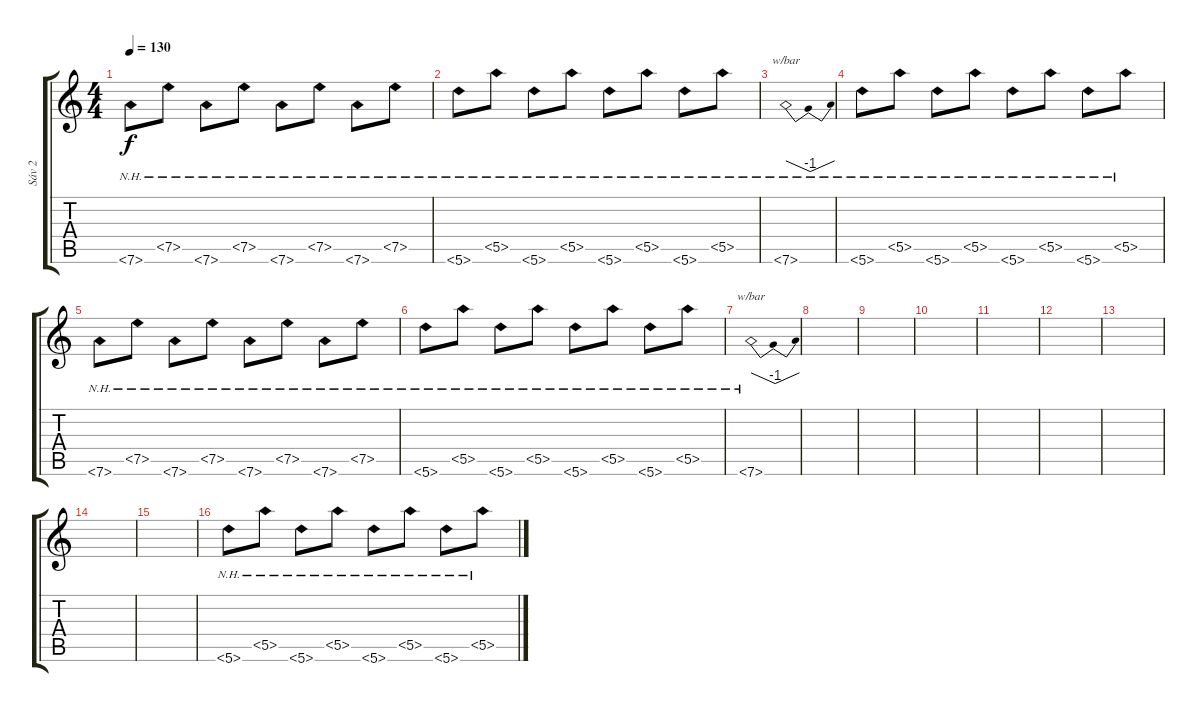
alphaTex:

\track ("Sáv 2" "Sáv 2") {instrument acousticguitarsteel}
\staff {score tabs}
\tuning (E4 B3 G3 D3 A2 D2) {hide}
\ts (4 4)
\tempo 130
\clef g2
\ks c
7.6{nh}.8{dy f} 7.5{nh}.8 7.6{nh}.8 7.5{nh}.8 7.6{nh}.8 7.5{nh}.8 7.6{nh}.8 7.5{nh}.8 |
5.6{nh}.8 5.5{nh}.8 5.6{nh}.8 5.5{nh}.8 5.6{nh}.8 5.5{nh}.8 5.6{nh}.8 5.5{nh}.8 |
7.6{nh}.1{tbe (dip default 0 0 40 -4 60 0)} |
5.6{nh}.8 5.5{nh}.8 5.6{nh}.8 5.5{nh}.8 5.6{nh}.8 5.5{nh}.8 5.6{nh}.8 5.5{nh}.8 |
7.6{nh}.8 7.5{nh}.8 7.6{nh}.8 7.5{nh}.8 7.6{nh}.8 7.5{nh}.8 7.6{nh}.8 7.5{nh}.8 |
5.6{nh}.8 5.5{nh}.8 5.6{nh}.8 5.5{nh}.8 5.6{nh}.8 5.5{nh}.8 5.6{nh}.8 5.5{nh}.8 |
7.6{nh}.1{tbe (dip default 0 0 40 -4 60 0)} |
|
|
|
|
|
|
|
|
5.6{nh}.8 5.5{nh}.8 5.6{nh}.8 5.5{nh}.8 5.6{nh}.8 5.5{nh}.8 5.6{nh}.8 5.5{nh}.8
